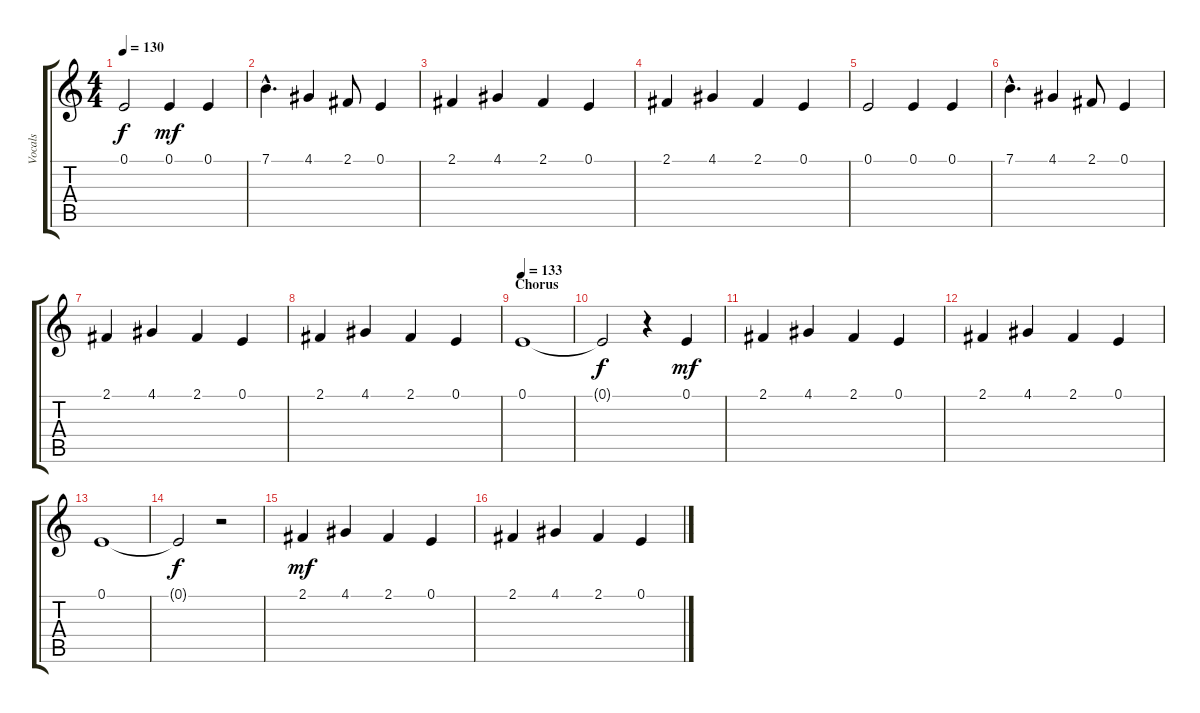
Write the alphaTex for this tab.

\track ("Vocals" "Vocals") {instrument brightacousticpiano}
\staff {score tabs}
\tuning (E4 B3 G3 D3 A2 E2) {hide}
\ts (4 4)
\tempo 130
\clef g2
\ks c
0.1{t}.2{dy f} 0.1.4{dy mf} 0.1.4 |
7.1{hac}.4{d} 4.1.4 2.1.8 0.1.4 |
2.1.4 4.1.4 2.1.4 0.1.4 |
2.1.4 4.1.4 2.1.4 0.1.4 |
0.1.2 0.1.4 0.1.4 |
7.1{hac}.4{d} 4.1.4 2.1.8 0.1.4 |
2.1.4 4.1.4 2.1.4 0.1.4 |
2.1.4 4.1.4 2.1.4 0.1.4 |
\section ("" "Chorus")
\tempo 133
0.1.1 |
0.1{t}.2{dy f} r.4 0.1.4{dy mf} |
2.1.4 4.1.4 2.1.4 0.1.4 |
2.1.4 4.1.4 2.1.4 0.1.4 |
0.1.1 |
0.1{t}.2{dy f} r.2 |
2.1.4{dy mf} 4.1.4 2.1.4 0.1.4 |
2.1.4 4.1.4 2.1.4 0.1.4
